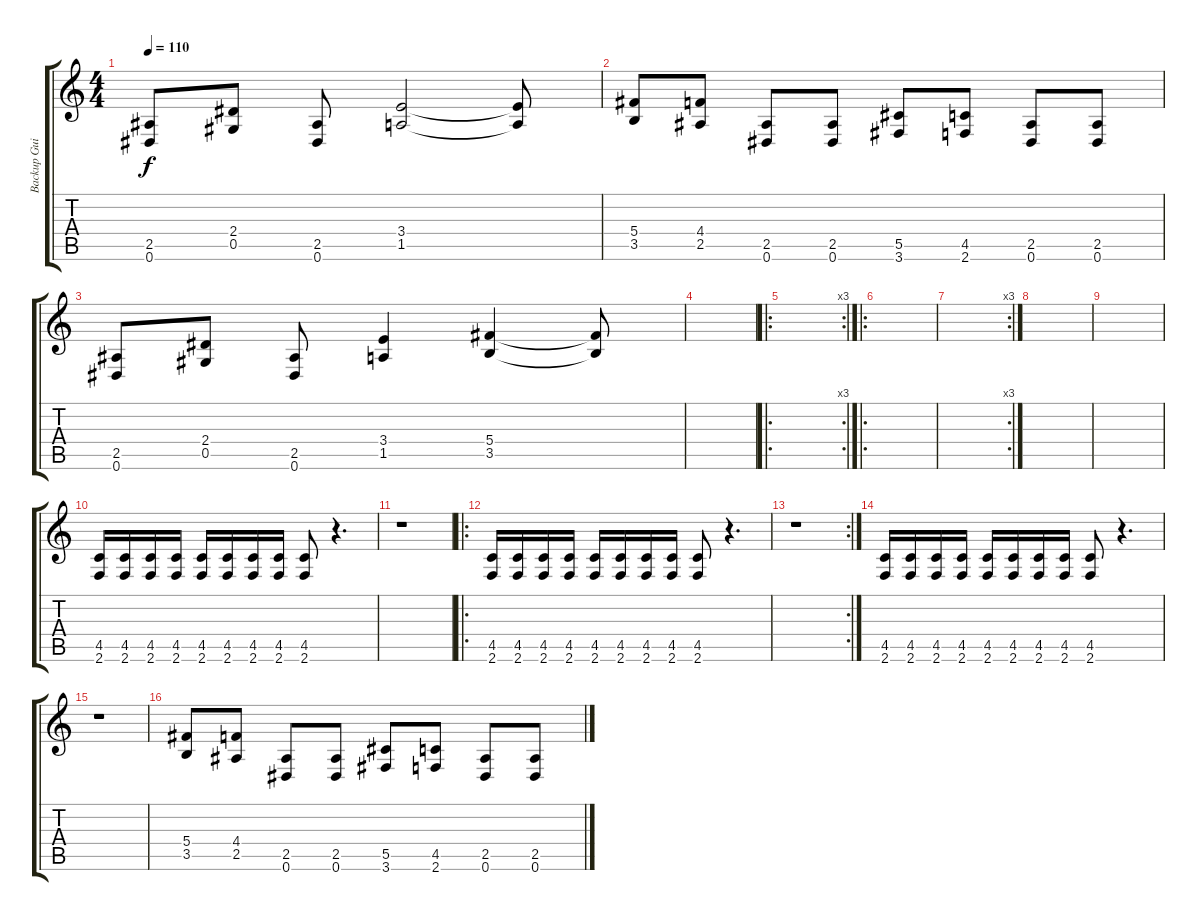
\track ("Backup Guitar" "Backup Gui") {instrument distortionguitar}
\staff {score tabs}
\tuning (Eb4 Bb3 Gb3 Db3 Ab2 Eb2) {hide}
\ts (4 4)
\tempo 110
\clef g2
\ks c
(2.5 0.6).8{dy f} (2.4 0.5).8 (2.5 0.6).8 (3.4 1.5).2 (3.4{t} 1.5{t}).8 |
(5.4 3.5).8 (4.4 2.5).8 (2.5 0.6).8 (2.5 0.6).8 (5.5 3.6).8 (4.5 2.6).8 (2.5 0.6).8 (2.5 0.6).8 |
(2.5 0.6).8 (2.4 0.5).8 (2.5 0.6).8 (3.4 1.5).4 (5.4 3.5).4 (5.4{t} 3.5{t}).8 |
|
\ro
\rc 3
|
\ro
|
\rc 3
|
|
|
(4.5 2.6).16 (4.5 2.6).16 (4.5 2.6).16 (4.5 2.6).16 (4.5 2.6).16 (4.5 2.6).16 (4.5 2.6).16 (4.5 2.6).16 (4.5 2.6).8 r.4{d} |
r.1 |
\ro
(4.5 2.6).16 (4.5 2.6).16 (4.5 2.6).16 (4.5 2.6).16 (4.5 2.6).16 (4.5 2.6).16 (4.5 2.6).16 (4.5 2.6).16 (4.5 2.6).8 r.4{d} |
\rc 2
r.1 |
(4.5 2.6).16 (4.5 2.6).16 (4.5 2.6).16 (4.5 2.6).16 (4.5 2.6).16 (4.5 2.6).16 (4.5 2.6).16 (4.5 2.6).16 (4.5 2.6).8 r.4{d} |
r.1 |
(5.4 3.5).8 (4.4 2.5).8 (2.5 0.6).8 (2.5 0.6).8 (5.5 3.6).8 (4.5 2.6).8 (2.5 0.6).8 (2.5 0.6).8
